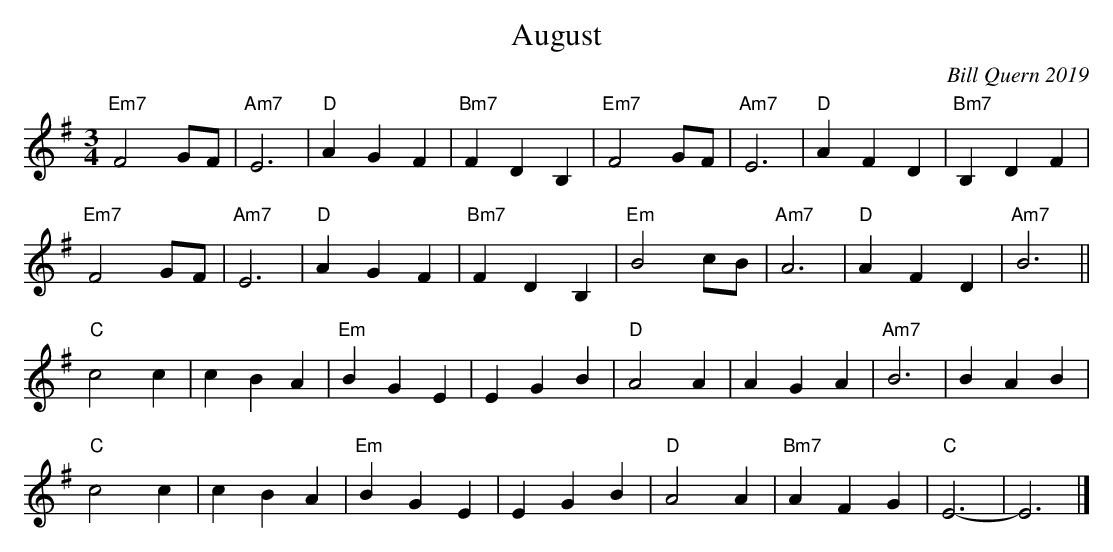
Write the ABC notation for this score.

X:1
T:August
C:Bill Quern 2019
M:3/4
L:1/8
K:Em
"Em7"F4GF|"Am7"E6|"D"A2G2F2|"Bm7"F2D2B,2|"Em7"F4GF|"Am7"E6|"D"A2F2D2|"Bm7"B,2D2F2|
"Em7"F4GF|"Am7"E6|"D"A2G2F2|"Bm7"F2D2B,2|"Em"B4cB|"Am7"A6|"D"A2F2D2|"Am7"B6||
"C"c4c2|c2B2A2|"Em"B2G2E2|E2G2B2|"D"A4A2|A2G2A2|"Am7"B6|B2A2B2|
"C"c4c2|c2B2A2|"Em"B2G2E2|E2G2B2|"D"A4A2|"Bm7"A2F2G2|"C"E6|-E6|]
